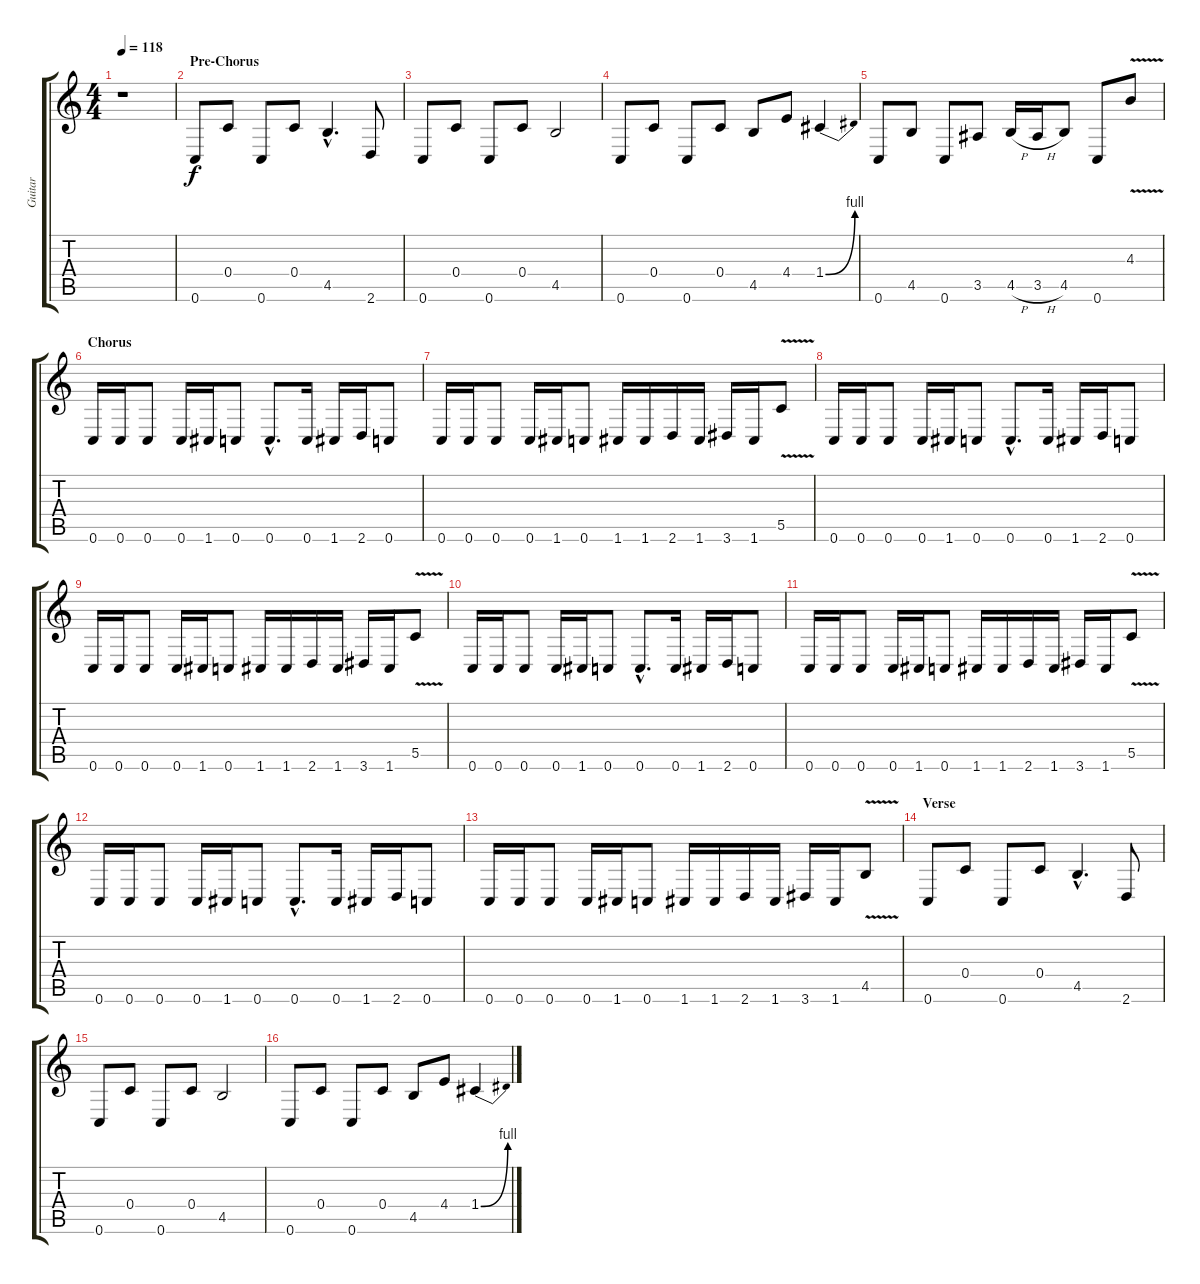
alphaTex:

\track ("Guitar" "Guitar") {instrument electricguitarclean}
\staff {score tabs}
\tuning (E4 C4 G3 C3 G2 C2) {hide}
\ts (4 4)
\tempo 118
\clef g2
\ks c
r.1{dy f} |
\section ("" "Pre-Chorus")
0.6.8 0.4.8 0.6.8 0.4.8 4.5{hac}.4{d} 2.6.8 |
0.6.8 0.4.8 0.6.8 0.4.8 4.5.2 |
0.6.8 0.4.8 0.6.8 0.4.8 4.5.8 4.4.8 1.4{be (bend 0 0 60 4)}.4 |
0.6.8 4.5.8 0.6.8 3.5.8 4.5{h}.16 3.5{h}.16 4.5.8 0.6.8 4.3{v}.8 |
\section ("" "Chorus")
0.6.16 0.6.16 0.6.8 0.6.16 1.6.16 0.6.8 0.6{hac}.8{d} 0.6.16 1.6.16 2.6.16 0.6.8 |
0.6.16 0.6.16 0.6.8 0.6.16 1.6.16 0.6.8 1.6.16 1.6.16 2.6.16 1.6.16 3.6.16 1.6.16 5.5{v}.8 |
0.6.16 0.6.16 0.6.8 0.6.16 1.6.16 0.6.8 0.6{hac}.8{d} 0.6.16 1.6.16 2.6.16 0.6.8 |
0.6.16 0.6.16 0.6.8 0.6.16 1.6.16 0.6.8 1.6.16 1.6.16 2.6.16 1.6.16 3.6.16 1.6.16 5.5{v}.8 |
0.6.16 0.6.16 0.6.8 0.6.16 1.6.16 0.6.8 0.6{hac}.8{d} 0.6.16 1.6.16 2.6.16 0.6.8 |
0.6.16 0.6.16 0.6.8 0.6.16 1.6.16 0.6.8 1.6.16 1.6.16 2.6.16 1.6.16 3.6.16 1.6.16 5.5{v}.8 |
0.6.16 0.6.16 0.6.8 0.6.16 1.6.16 0.6.8 0.6{hac}.8{d} 0.6.16 1.6.16 2.6.16 0.6.8 |
0.6.16 0.6.16 0.6.8 0.6.16 1.6.16 0.6.8 1.6.16 1.6.16 2.6.16 1.6.16 3.6.16 1.6.16 4.5{v}.8 |
\section ("" "Verse")
0.6.8 0.4.8 0.6.8 0.4.8 4.5{hac}.4{d} 2.6.8 |
0.6.8 0.4.8 0.6.8 0.4.8 4.5.2 |
0.6.8 0.4.8 0.6.8 0.4.8 4.5.8 4.4.8 1.4{be (bend 0 0 60 4)}.4
